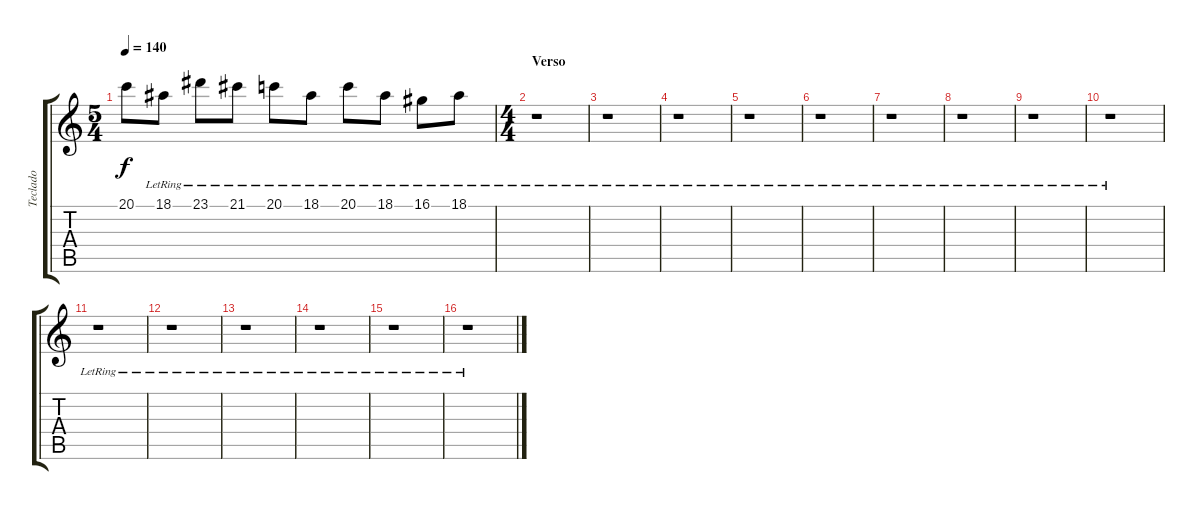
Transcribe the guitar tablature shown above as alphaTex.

\track ("Teclado" "Teclado") {instrument acousticgrandpiano}
\staff {score tabs}
\tuning (E4 B3 G3 D3 A2 E2) {hide}
\ts (5 4)
\tempo 140
\clef g2
\ks c
20.1.8{dy f} 18.1{lr}.8 23.1{lr}.8 21.1{lr}.8 20.1{lr}.8 18.1{lr}.8 20.1{lr}.8 18.1{lr}.8 16.1{lr}.8 18.1{lr}.8 |
\ts (4 4)
\section ("" "Verso")
r.1 |
r.1 |
r.1 |
r.1 |
r.1 |
r.1 |
r.1 |
r.1 |
r.1 |
r.1 |
r.1 |
r.1 |
r.1 |
r.1 |
r.1
